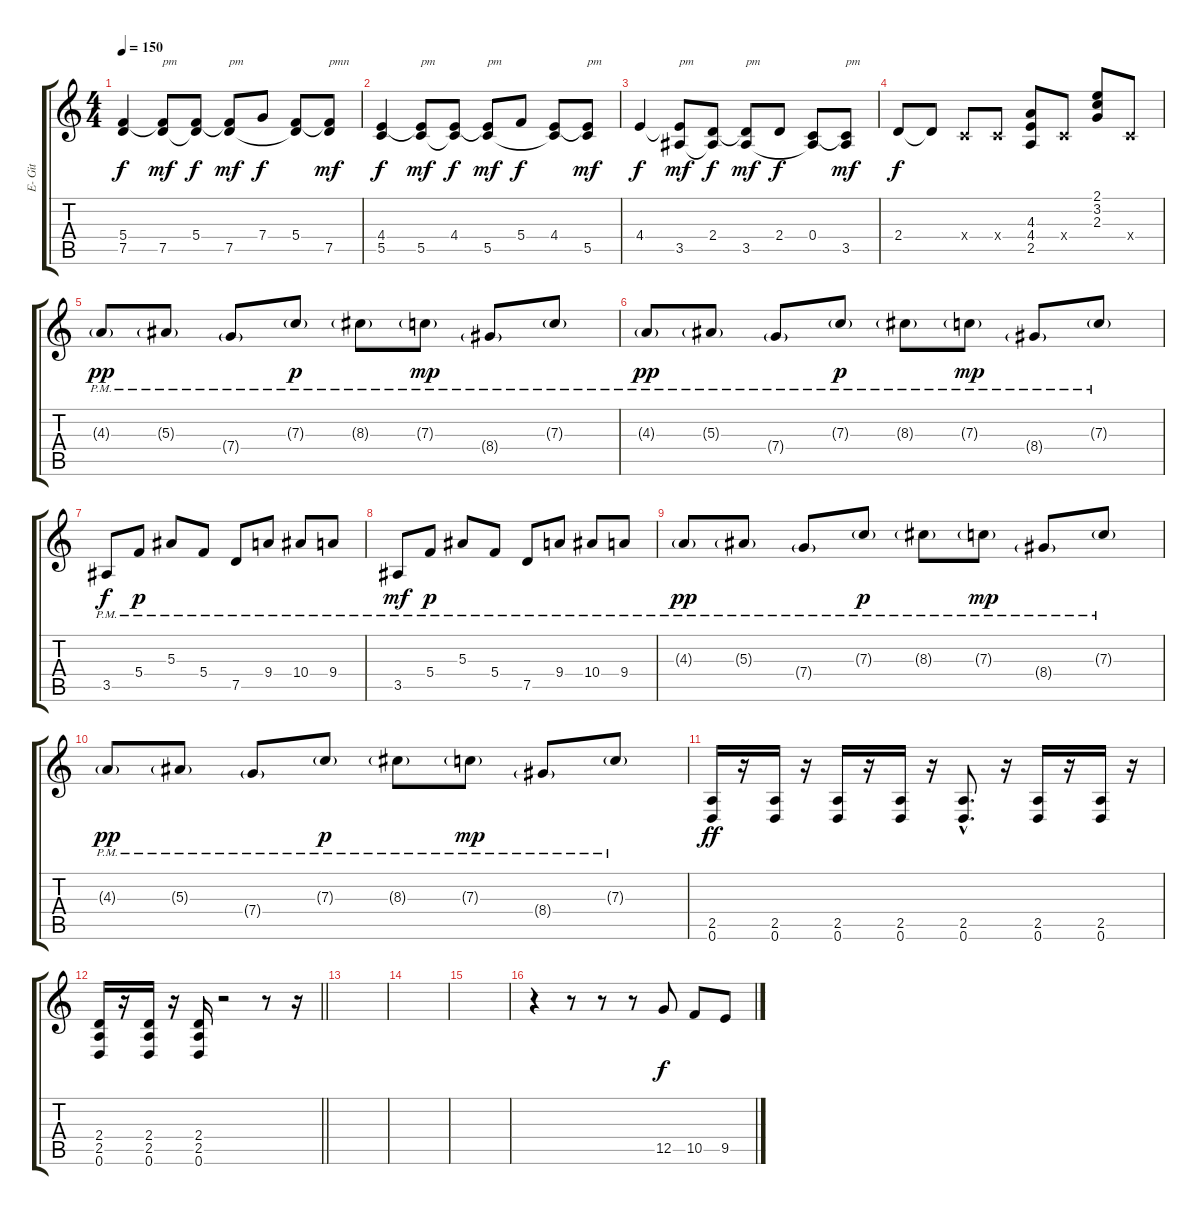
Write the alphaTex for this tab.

\track ("E- Git" "E- Git") {instrument overdrivenguitar}
\staff {score tabs}
\tuning (D4 A3 F3 C3 G2 D2) {hide}
\ts (4 4)
\tempo 150
\clef g2
\ks c
(5.4 7.5).4{dy f} (5.4{t} 7.5).8{txt "pm" dy mf} (5.4 7.5{t}).8{dy f} (5.4{t} 7.5).8{txt "pm" dy mf} 7.4.8{dy f} (5.4 7.5{t}).8 (5.4{t} 7.5).8{txt "pmn" dy mf} |
(4.4 5.5).4{dy f} (4.4{t} 5.5).8{txt "pm" dy mf} (4.4 5.5{t}).8{dy f} (4.4{t} 5.5).8{txt "pm" dy mf} 5.4.8{dy f} (4.4 5.5{t}).8 (4.4{t} 5.5).8{txt "pm" dy mf} |
4.4.4{dy f} (4.4{t} 3.5).8{txt "pm" dy mf} (2.4 3.5{t}).8{dy f} (2.4{t} 3.5).8{txt "pm" dy mf} 2.4.8{dy f} (0.4 3.5{t}).8 (0.4{t} 3.5).8{txt "pm" dy mf} |
2.4.8{dy f} 2.4{t}.8 0.4{x}.8 0.4{x}.8 (4.3 4.4 2.5).8 0.4{x}.8 (2.1 3.2 2.3).8 0.4{x}.8 |
\ks aminor
4.3{g pm}.8{dy pp} 5.3{g pm}.8 7.4{g pm}.8 7.3{g pm}.8{dy p} 8.3{g pm}.8 7.3{g pm}.8{dy mp} 8.4{g pm}.8 7.3{g pm}.8 |
4.3{g pm}.8{dy pp} 5.3{g pm}.8 7.4{g pm}.8 7.3{g pm}.8{dy p} 8.3{g pm}.8 7.3{g pm}.8{dy mp} 8.4{g pm}.8 7.3{g pm}.8 |
3.5{pm}.8{dy f} 5.4{pm}.8{dy p} 5.3{pm}.8 5.4{pm}.8 7.5{pm}.8 9.4{pm}.8 10.4{pm}.8 9.4{pm}.8 |
3.5{pm}.8{dy mf} 5.4{pm}.8{dy p} 5.3{pm}.8 5.4{pm}.8 7.5{pm}.8 9.4{pm}.8 10.4{pm}.8 9.4{pm}.8 |
4.3{g pm}.8{dy pp} 5.3{g pm}.8 7.4{g pm}.8 7.3{g pm}.8{dy p} 8.3{g pm}.8 7.3{g pm}.8{dy mp} 8.4{g pm}.8 7.3{g pm}.8 |
4.3{g pm}.8{dy pp volume 1} 5.3{g pm}.8 7.4{g pm}.8 7.3{g pm}.8{dy p} 8.3{g pm}.8 7.3{g pm}.8{dy mp} 8.4{g pm}.8 7.3{g pm}.8 |
\ks c
(2.5 0.6).16{dy ff volume 6 instrument distortionguitar} r.16 (2.5 0.6).16{instrument distortionguitar} r.16{volume 6 instrument distortionguitar} (2.5 0.6).16{instrument distortionguitar} r.16{volume 6 instrument distortionguitar} (2.5 0.6).16{instrument distortionguitar} r.16 (2.5{hac} 0.6{hac}).8{d instrument distortionguitar} r.16 (2.5 0.6).16{instrument distortionguitar} r.16 (2.5 0.6).16{instrument distortionguitar} r.16 |
\barLineRight lightlight
(2.4 2.5 0.6).16{volume 6 instrument distortionguitar} r.16 (2.4 2.5 0.6).16{volume 6 instrument distortionguitar} r.16 (2.4 2.5 0.6).16{volume 6 instrument distortionguitar} r.2 r.8 r.16 |
|
|
|
r.4 r.8 r.8 r.8{instrument overdrivenguitar} 12.5.8{dy f} 10.5.8 9.5.8
